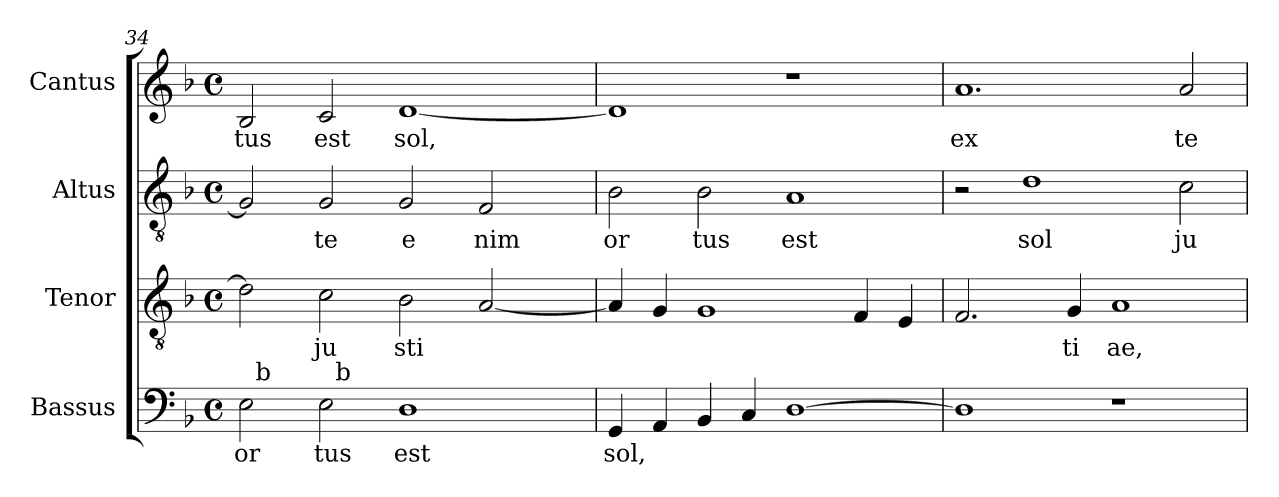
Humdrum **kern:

**kern	**text	**kern	**text	**kern	**text	**kern	**text
*part4	*part4	*part3	*part3	*part2	*part2	*part1	*part1
*staff4	*staff4	*staff3	*staff3	*staff2	*staff2	*staff1	*staff1
*I"Bassus	*	*I"Tenor	*	*I"Altus	*	*I"Cantus	*
*clefF4	*	*clefGv2	*	*clefGv2	*	*clefG2	*
*k[b-]	*	*k[b-]	*	*k[b-]	*	*k[b-]	*
*F:	*	*F:	*	*F:	*	*F:	*
*M4/4	*	*M4/4	*	*M4/4	*	*M4/4	*
*met(c)	*	*met(c)	*	*met(c)	*	*met(c)	*
=34	=34	=34	=34	=34	=34	=34	=34
!	!LO:LY:b:cj	!	!	!	!	!	!LO:LY:b:cj
*^	*	*	*	*	*	*	*
*	*^	*	*	*	*	*	*	*
2E\	32.ryy	2ryy	or	2d\]	.	2G/]	.	2B-/	tus
!	!LO:TX:a:t=b	!	!	!	!	!	!	!	!
.	1ryy	.	.	.	.	.	.	.	.
!	!	!	!LO:LY:b:cj	!	!LO:LY:b:cj	!	!LO:LY:b:cj	!	!LO:LY:b:cj
2E\	.	32.ryy	tus	2c\	ju	2G/	te	2c/	est
!	!	!LO:TX:a:t=b	!	!	!	!	!	!	!
.	.	1ryy	.	.	.	.	.	.	.
!	!	!	!LO:LY:b:cj	!	!LO:LY:b:cj	!	!LO:LY:b:cj	!	!LO:LY:b:cj
1D	.	.	est	2B-\	sti	2G/	e	[<1d	sol,
.	2ryy	.	.	.	.	.	.	.	.
!	!	!	!	!	!	!	!LO:LY:b:cj	!	!
.	.	.	.	[<2A/	.	2F/	nim	.	.
.	4ryy	4ryy	.	.	.	.	.	.	.
.	8ryy	8ryy	.	.	.	.	.	.	.
.	16ryy	16ryy	.	.	.	.	.	.	.
.	64ryy	64ryy	.	.	.	.	.	.	.
=35	=35	=35	=35	=35	=35	=35	=35	=35	=35
!	!	!	!LO:LY:b	!	!	!	!LO:LY:b:cj	!	!
*v	*v	*v	*	*	*	*	*	*	*
4GG/	sol,	4A/]	.	2B-\	or	1d]	.
4AA/	.	4G/	.	.	.	.	.
!	!	!	!	!	!LO:LY:b:cj	!	!
4BB-/	.	1G	.	2B-\	tus	.	.
4C/	.	.	.	.	.	.	.
!	!	!	!	!	!LO:LY:b:cj	!	!
[>1D	.	.	.	1A	est	1r	.
.	.	4F/	.	.	.	.	.
.	.	4E/	.	.	.	.	.
=36	=36	=36	=36	=36	=36	=36	=36
!	!	!	!	!	!	!	!LO:LY:b:cj
1D]	.	2.F/	.	2r	.	1.a	ex
!	!	!	!	!	!LO:LY:b:cj	!	!
.	.	.	.	1d	sol	.	.
!	!	!	!LO:LY:b:cj	!	!	!	!
.	.	4G/	ti	.	.	.	.
!	!	!	!LO:LY:b:cj	!	!	!	!
1r	.	1A	ae,	.	.	.	.
!	!	!	!	!	!LO:LY:b:cj	!	!LO:LY:b:cj
.	.	.	.	2c\	ju	2a/	te
=	=	=	=	=	=	=	=
*-	*-	*-	*-	*-	*-	*-	*-
